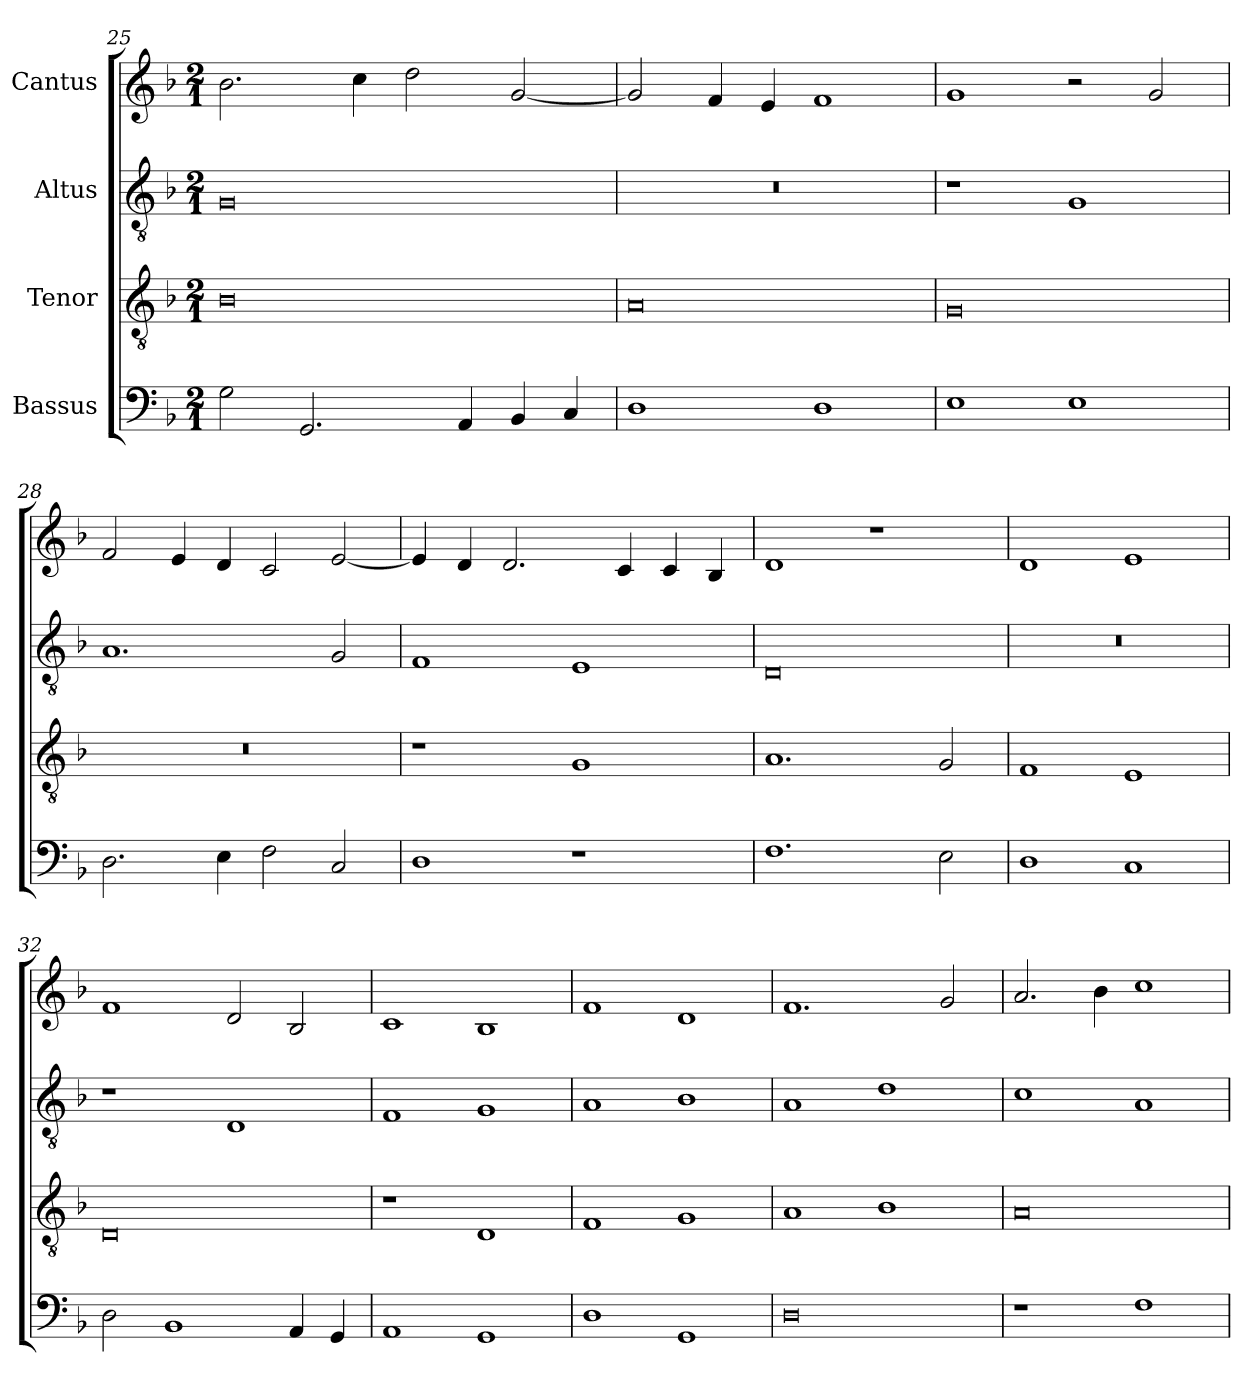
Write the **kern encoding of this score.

**kern	**kern	**kern	**kern
*part4	*part3	*part2	*part1
*staff4	*staff3	*staff2	*staff1
*I"Bassus	*I"Tenor	*I"Altus	*I"Cantus
!!LO:LB:g=z
*clefF4	*clefGv2	*clefGv2	*clefG2
*	*ITrd7c12	*ITrd7c12	*
*k[b-]	*k[b-]	*k[b-]	*k[b-]
*F:	*F:	*F:	*F:
*M2/1	*M2/1	*M2/1	*M2/1
=25	=25	=25	=25
2Gi\	0BB-i	0GGi	2.b-i\
2.GGi/	.	.	.
.	.	.	4cci\
.	.	.	2ddi\
4AAi/	.	.	.
4BB-i/	.	.	[<2gi/
4Ci/	.	.	.
=26	=26	=26	=26
!	!	!LO:N:vis=1	!
1Di	0AAi	0r	2gi/]
.	.	.	4fi/
.	.	.	4ei/
1Di	.	.	1fi
=27	=27	=27	=27
1Ei	0GGi	1r	1gi
1Ei	.	1GGi	2r
.	.	.	2gi/
=28	=28	=28	=28
!	!LO:N:vis=1	!	!
2.Di\	0r	1.AAi	2fi/
.	.	.	4ei/
4Ei\	.	.	4di/
2Fi\	.	.	2ci/
2Ci/	.	2GGi/	[<2ei/
=29	=29	=29	=29
1Di	1r	1FFi	4ei/]
.	.	.	4di/
.	.	.	2.di/
1r	1GGi	1EEi	.
.	.	.	4ci/
.	.	.	4ci/
.	.	.	4B-i/
=30	=30	=30	=30
1.Fi	1.AAi	0DDi	1di
.	.	.	1r
2Ei\	2GGi/	.	.
!!LO:PB:g=z
=31	=31	=31	=31
!	!	!LO:N:vis=1	!
1Di	1FFi	0r	1di
1Ci	1EEi	.	1ei
=32	=32	=32	=32
2Di\	0DDi	1r	1fi
1BB-i	.	.	.
.	.	1DDi	2di/
4AAi/	.	.	2B-i/
4GGi/	.	.	.
=33	=33	=33	=33
1AAi	1r	1FFi	1ci
1GGi	1DDi	1GGi	1B-i
=34	=34	=34	=34
1Di	1FFi	1AAi	1fi
1GGi	1GGi	1BB-i	1di
=35	=35	=35	=35
0Di	1AAi	1AAi	1.fi
.	1BB-i	1Di	.
.	.	.	2gi/
=36	=36	=36	=36
1r	0AAi	1Ci	2.ai/
.	.	.	4b-i\
1Fi	.	1AAi	1cci
=	=	=	=
*-	*-	*-	*-
